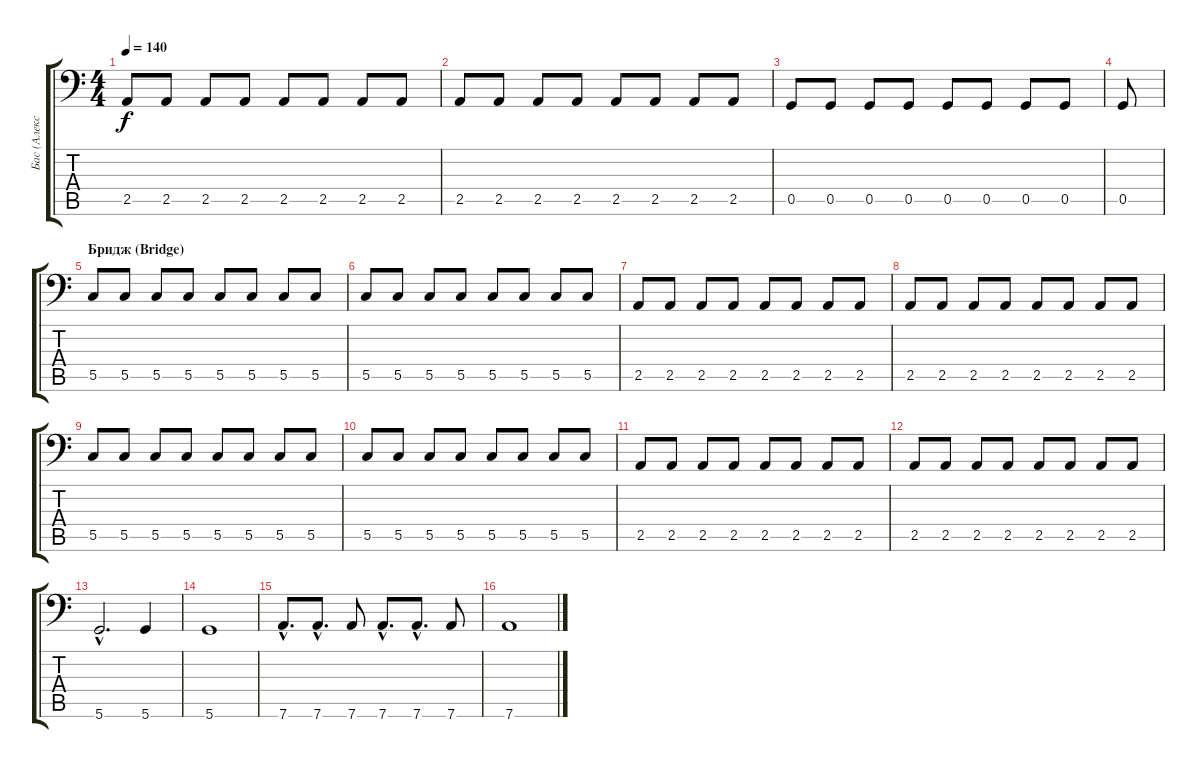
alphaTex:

\track ("Бас (Александр Тимонин)" "Бас (Алекс") {instrument electricbasspick}
\staff {score tabs}
\tuning (D3 A2 F2 C2 G1 D1) {hide}
\ts (4 4)
\tempo 140
\clef f4
\ks c
2.5.8{dy f} 2.5.8 2.5.8 2.5.8 2.5.8 2.5.8 2.5.8 2.5.8 |
2.5.8 2.5.8 2.5.8 2.5.8 2.5.8 2.5.8 2.5.8 2.5.8 |
0.5.8 0.5.8 0.5.8 0.5.8 0.5.8 0.5.8 0.5.8 0.5.8 |
0.5.8 |
\section ("" "Бридж (Bridge)")
5.5.8 5.5.8 5.5.8 5.5.8 5.5.8 5.5.8 5.5.8 5.5.8 |
5.5.8 5.5.8 5.5.8 5.5.8 5.5.8 5.5.8 5.5.8 5.5.8 |
2.5.8 2.5.8 2.5.8 2.5.8 2.5.8 2.5.8 2.5.8 2.5.8 |
2.5.8 2.5.8 2.5.8 2.5.8 2.5.8 2.5.8 2.5.8 2.5.8 |
5.5.8 5.5.8 5.5.8 5.5.8 5.5.8 5.5.8 5.5.8 5.5.8 |
5.5.8 5.5.8 5.5.8 5.5.8 5.5.8 5.5.8 5.5.8 5.5.8 |
2.5.8 2.5.8 2.5.8 2.5.8 2.5.8 2.5.8 2.5.8 2.5.8 |
2.5.8 2.5.8 2.5.8 2.5.8 2.5.8 2.5.8 2.5.8 2.5.8 |
5.6{hac}.2{d} 5.6.4 |
5.6.1 |
7.6{hac}.8{d} 7.6{hac}.8{d} 7.6.8 7.6{hac}.8{d} 7.6{hac}.8{d} 7.6.8 |
7.6.1
